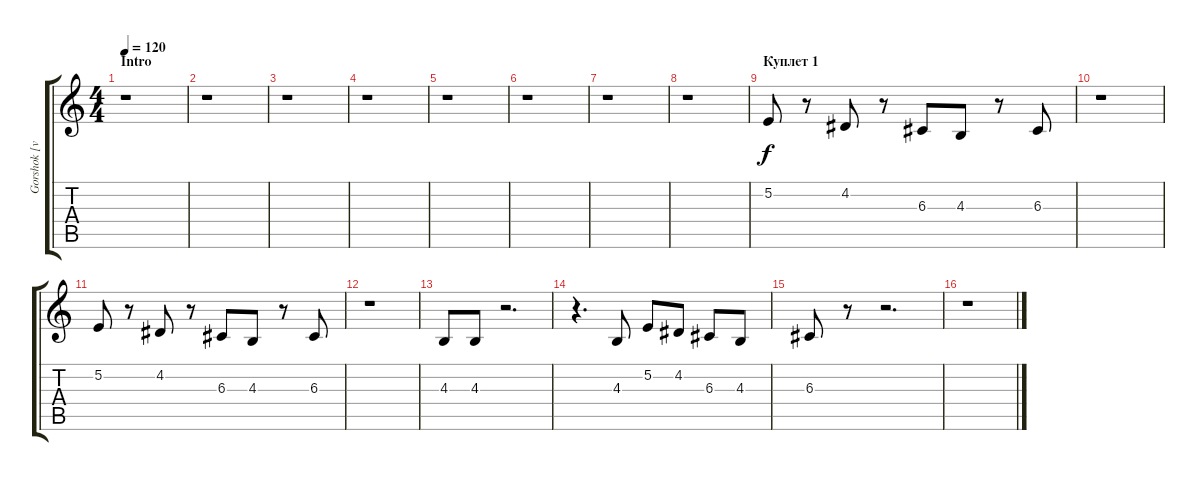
\track ("Gorshok [vocal]" "Gorshok [v") {instrument violin}
\staff {score tabs}
\tuning (E4 B3 G3 D3 A2 E2) {hide}
\ts (4 4)
\section ("" "Intro")
\tempo 120
\clef g2
\ks c
r.1{dy f instrument violin} |
r.1 |
r.1 |
r.1 |
r.1 |
r.1 |
r.1 |
r.1 |
\section ("" "Куплет 1")
5.2.8 r.8 4.2.8 r.8 6.3.8 4.3.8 r.8 6.3.8 |
r.1 |
5.2.8 r.8 4.2.8 r.8 6.3.8 4.3.8 r.8 6.3.8 |
r.1 |
4.3.8 4.3.8 r.2{d} |
r.4{d} 4.3.8 5.2.8 4.2.8 6.3.8 4.3.8 |
6.3.8 r.8 r.2{d} |
r.1
